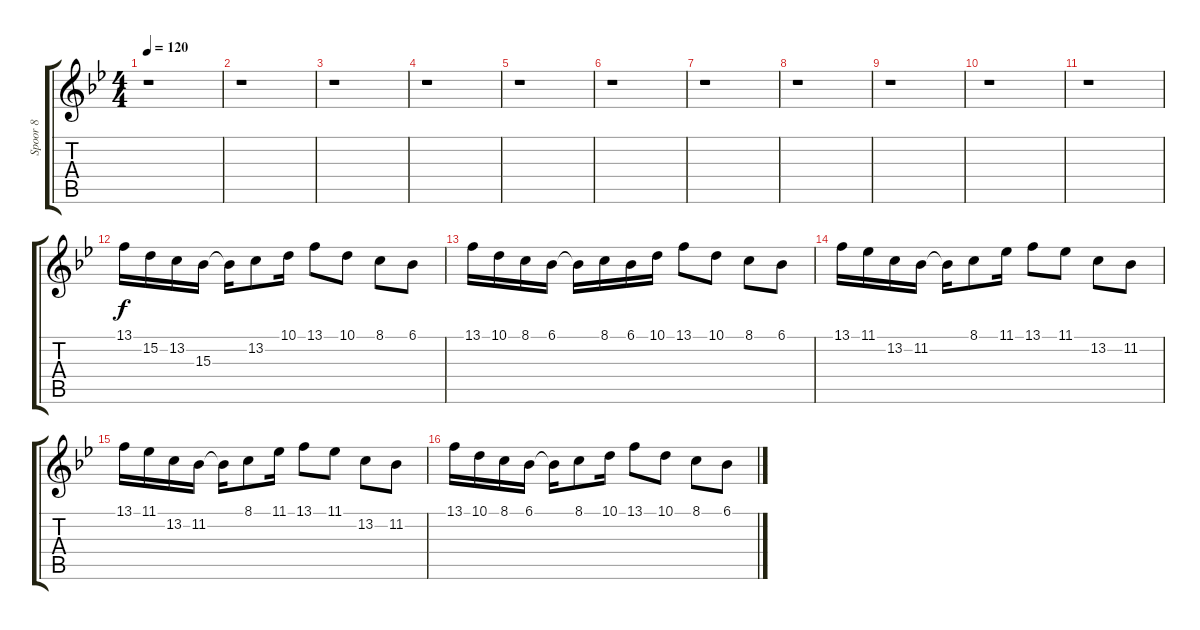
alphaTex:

\track ("Spoor 8" "Spoor 8") {instrument marimba}
\staff {score tabs}
\tuning (E4 B3 G3 D3 A2 E2) {hide}
\ts (4 4)
\tempo 120
\clef g2
\ks bb
r.1{dy f} |
r.1 |
r.1 |
r.1 |
r.1 |
r.1 |
r.1 |
r.1 |
r.1 |
r.1 |
r.1 |
13.1.16 15.2.16 13.2.16 15.3.16 15.3{t}.16 13.2.8 10.1.16 13.1.8 10.1.8 8.1.8 6.1.8 |
13.1.16 10.1.16 8.1.16 6.1.16 6.1{t}.16 8.1.16 6.1.16 10.1.16 13.1.8 10.1.8 8.1.8 6.1.8 |
13.1.16 11.1.16 13.2.16 11.2.16 11.2{t}.16 8.1.8 11.1.16 13.1.8 11.1.8 13.2.8 11.2.8 |
13.1.16 11.1.16 13.2.16 11.2.16 11.2{t}.16 8.1.8 11.1.16 13.1.8 11.1.8 13.2.8 11.2.8 |
13.1.16 10.1.16 8.1.16 6.1.16 6.1{t}.16 8.1.8 10.1.16 13.1.8 10.1.8 8.1.8 6.1.8
